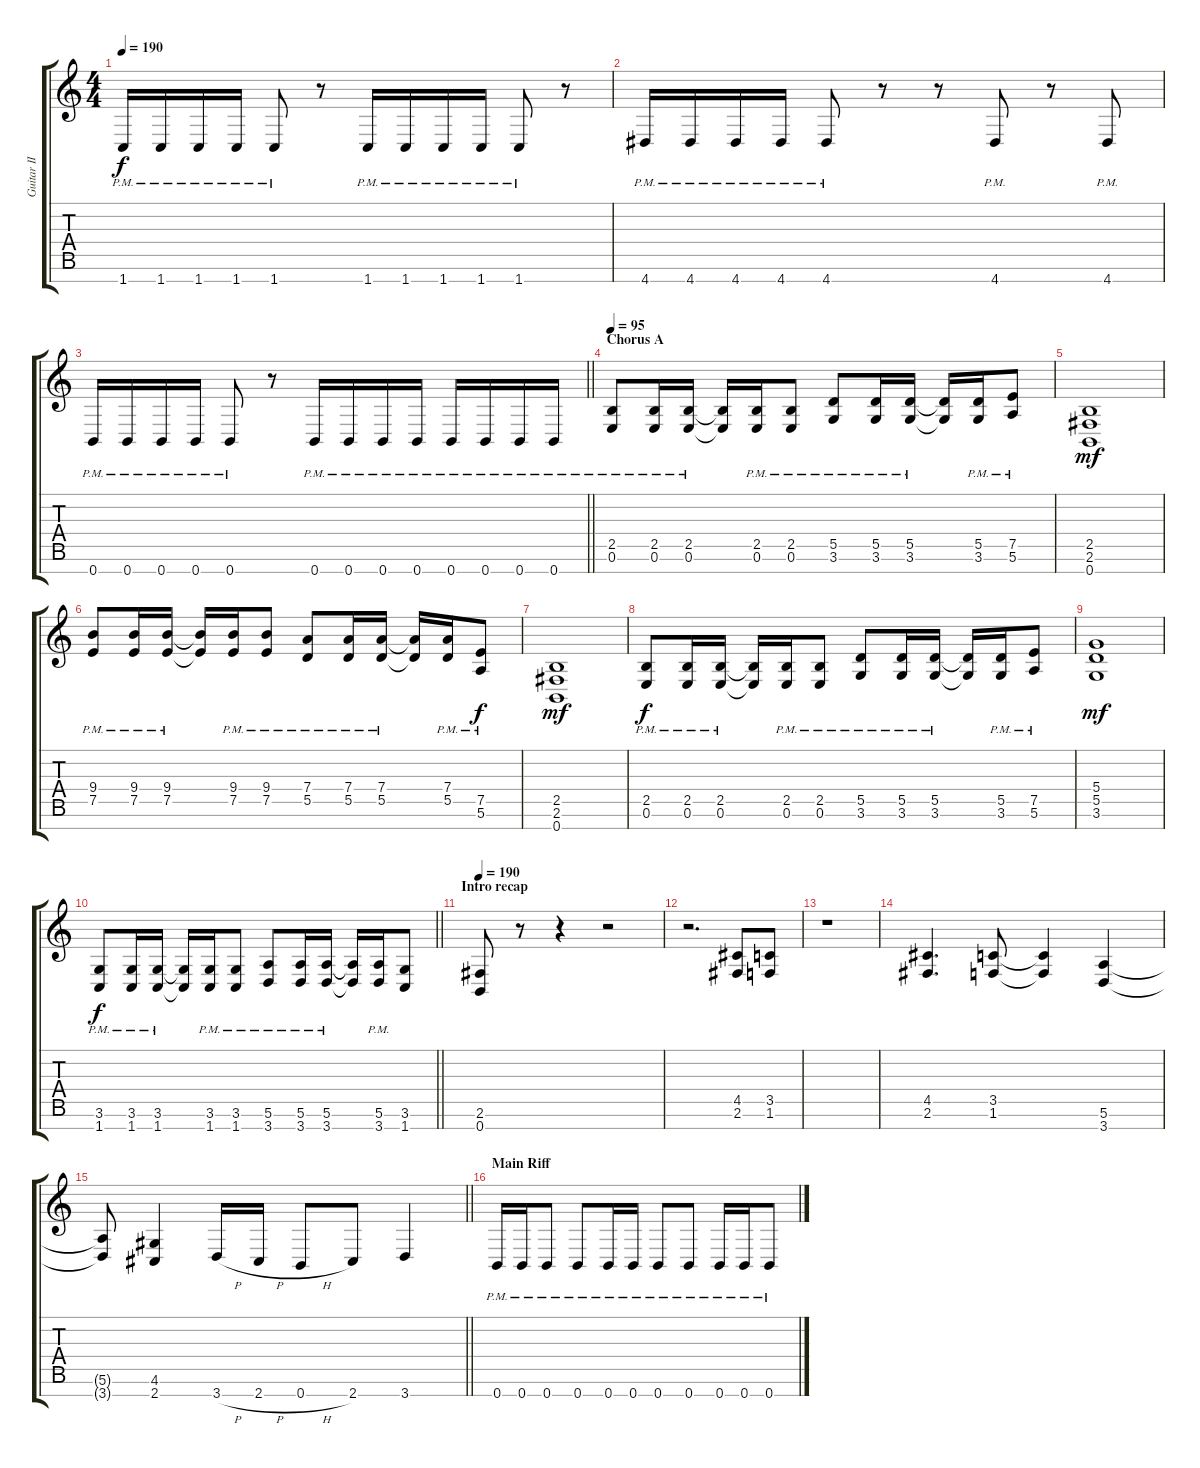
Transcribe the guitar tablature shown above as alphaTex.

\track ("Guitar II" "Guitar II") {instrument distortionguitar}
\staff {score tabs}
\tuning (E4 B3 G3 D3 A2 E2 B1) {hide}
\ts (4 4)
\tempo 190
\clef g2
\ks c
1.7{pm}.16{dy f} 1.7{pm}.16 1.7{pm}.16 1.7{pm}.16 1.7{pm}.8 r.8 1.7{pm}.16 1.7{pm}.16 1.7{pm}.16 1.7{pm}.16 1.7{pm}.8 r.8 |
4.7{pm}.16 4.7{pm}.16 4.7{pm}.16 4.7{pm}.16 4.7{pm}.8 r.8 r.8 4.7{pm}.8 r.8 4.7{pm}.8 |
\barLineRight lightlight
0.7{pm}.16 0.7{pm}.16 0.7{pm}.16 0.7{pm}.16 0.7{pm}.8 r.8 0.7{pm}.16 0.7{pm}.16 0.7{pm}.16 0.7{pm}.16 0.7{pm}.16 0.7{pm}.16 0.7{pm}.16 0.7{pm}.16 |
\section ("" "Chorus A")
\tempo 95
(2.5{pm} 0.6{pm}).8 (2.5{pm} 0.6{pm}).16 (2.5{pm} 0.6{pm}).16 (2.5{t} 0.6{t}).16 (2.5{pm} 0.6{pm}).16 (2.5{pm} 0.6{pm}).8 (5.5{pm} 3.6{pm}).8 (5.5{pm} 3.6{pm}).16 (5.5{pm} 3.6{pm}).16 (5.5{t} 3.6{t}).16 (5.5{pm} 3.6{pm}).16 (7.5{pm} 5.6{pm}).8 |
(2.5 2.6 0.7).1{dy mf} |
(9.4{pm} 7.5{pm}).8 (9.4{pm} 7.5{pm}).16 (9.4{pm} 7.5{pm}).16 (9.4{t} 7.5{t}).16 (9.4{pm} 7.5{pm}).16 (9.4{pm} 7.5{pm}).8 (7.4{pm} 5.5{pm}).8 (7.4{pm} 5.5{pm}).16 (7.4{pm} 5.5{pm}).16 (7.4{t} 5.5{t}).16 (7.4{pm} 5.5{pm}).16 (7.5{pm} 5.6{pm}).8{dy f} |
(2.5 2.6 0.7).1{dy mf} |
(2.5{pm} 0.6{pm}).8{dy f} (2.5{pm} 0.6{pm}).16 (2.5{pm} 0.6{pm}).16 (2.5{t} 0.6{t}).16 (2.5{pm} 0.6{pm}).16 (2.5{pm} 0.6{pm}).8 (5.5{pm} 3.6{pm}).8 (5.5{pm} 3.6{pm}).16 (5.5{pm} 3.6{pm}).16 (5.5{t} 3.6{t}).16 (5.5{pm} 3.6{pm}).16 (7.5{pm} 5.6{pm}).8 |
(5.4 5.5 3.6).1{dy mf} |
\barLineRight lightlight
(3.6{pm} 1.7{pm}).8{dy f} (3.6{pm} 1.7{pm}).16 (3.6{pm} 1.7{pm}).16 (3.6{t} 1.7{t}).16 (3.6{pm} 1.7{pm}).16 (3.6{pm} 1.7{pm}).8 (5.6{pm} 3.7{pm}).8 (5.6{pm} 3.7{pm}).16 (5.6{pm} 3.7{pm}).16 (5.6{t} 3.7{t}).16 (5.6{pm} 3.7{pm}).16 (3.6 1.7).8 |
\section ("" "Intro recap")
\tempo 190
(2.6 0.7).8 r.8 r.4 r.2 |
r.2{d} (4.5 2.6).8 (3.5 1.6).8 |
r.1 |
(4.5 2.6).4{d} (3.5 1.6).8 (3.5{t} 1.6{t}).4 (5.6 3.7).4 |
\barLineRight lightlight
(5.6{t} 3.7{t}).8 (4.6 2.7).4 3.7{h}.16 2.7{h}.16 0.7{h}.8 2.7.8 3.7.4 |
\section ("" "Main Riff")
0.7{pm}.16 0.7{pm}.16 0.7{pm}.8 0.7{pm}.8 0.7{pm}.16 0.7{pm}.16 0.7{pm}.8 0.7{pm}.8 0.7{pm}.16 0.7{pm}.16 0.7{pm}.8
